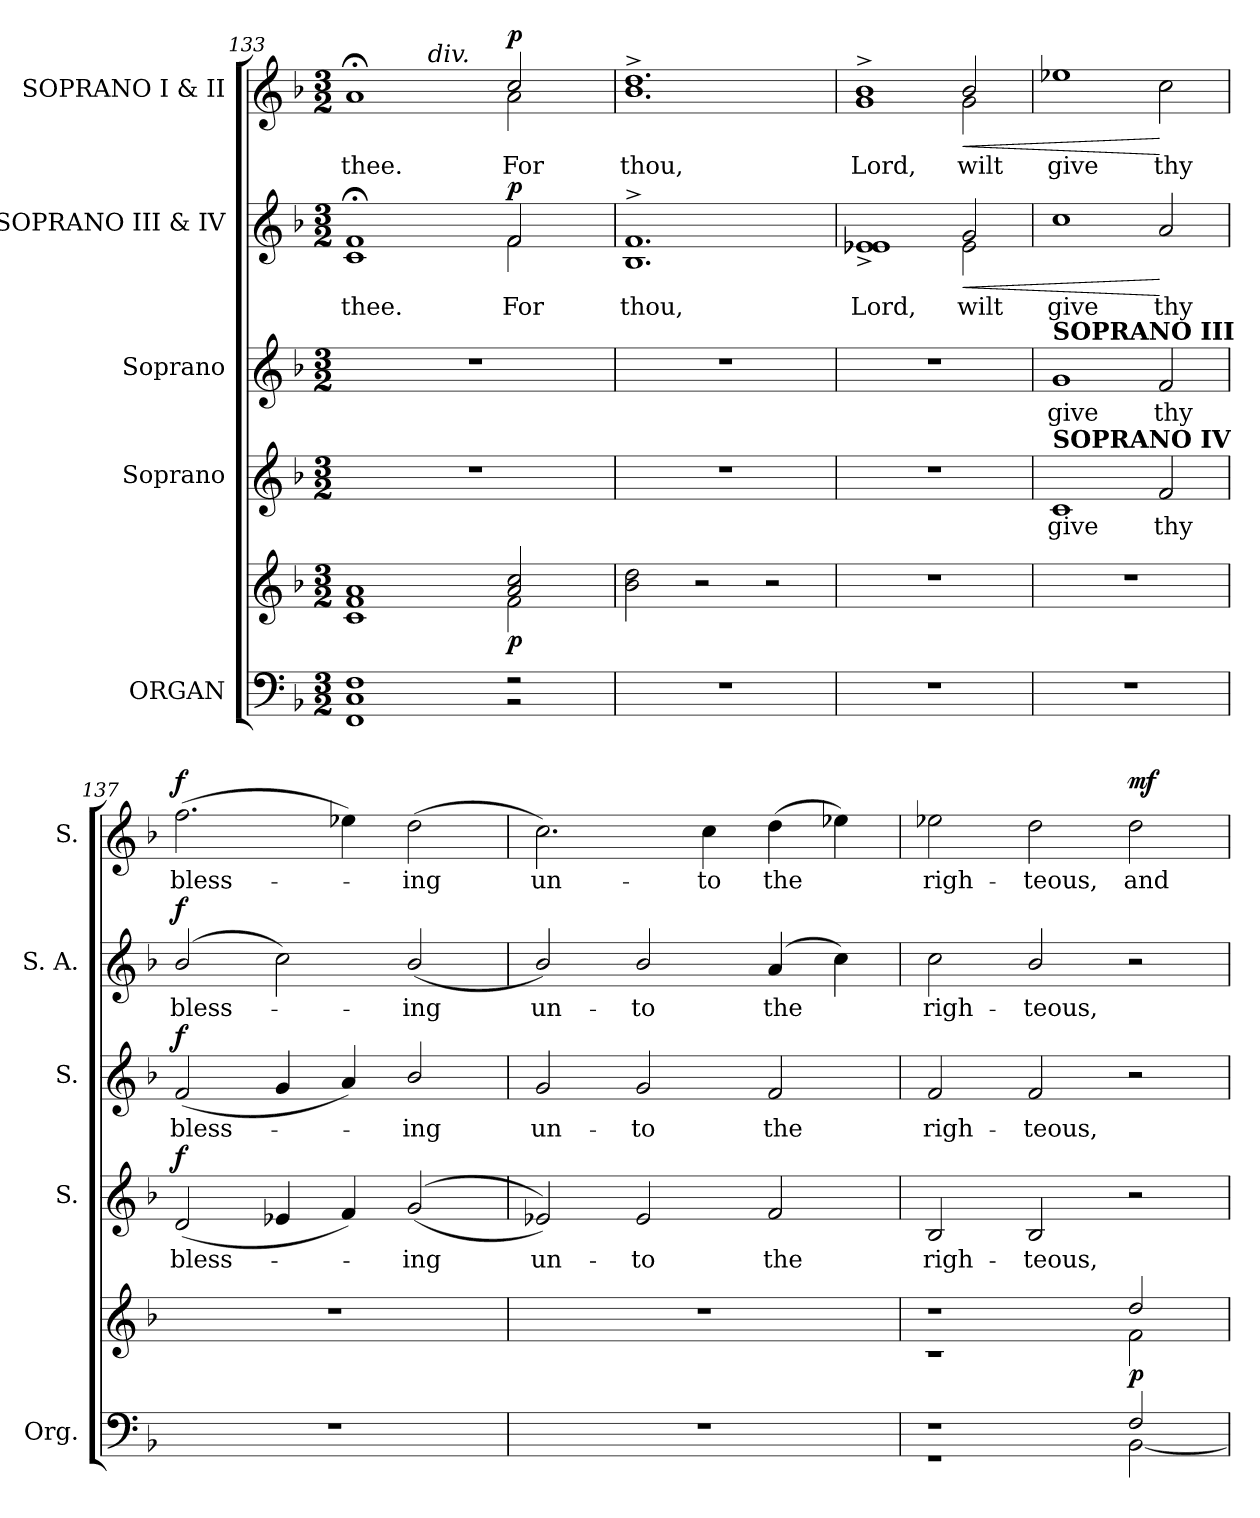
**kern	**kern	**dynam	**kern	**text	**dynam	**kern	**text	**dynam	**kern	**text	**dynam	**kern	**text	**dynam
*part5	*part5	*part5	*part4	*part4	*part4	*part3	*part3	*part3	*part2	*part2	*part2	*part1	*part1	*part1
*staff6	*staff5	*staff5/6	*staff4	*staff4	*staff4	*staff3	*staff3	*staff3	*staff2	*staff2	*staff2	*staff1	*staff1	*staff1
*I"ORGAN	*	*	*I"Soprano	*	*	*I"Soprano	*	*	*I"SOPRANO III & IV	*	*	*I"SOPRANO I & II	*	*
*I'Org.	*	*	*I'S.	*	*	*I'S.	*	*	*I'S. A.	*	*	*I'S.	*	*
*clefF4	*clefG2	*	*clefG2	*	*	*clefG2	*	*	*clefG2	*	*	*clefG2	*	*
*k[b-]	*k[b-]	*	*k[b-]	*	*	*k[b-]	*	*	*k[b-]	*	*	*k[b-]	*	*
*F:	*F:	*	*F:	*	*	*F:	*	*	*F:	*	*	*F:	*	*
*M3/2	*M3/2	*	*M3/2	*	*	*M3/2	*	*	*M3/2	*	*	*M3/2	*	*
=133	=133	=133	=133	=133	=133	=133	=133	=133	=133	=133	=133	=133	=133	=133
*^	*^	*	*	*	*	*	*	*	*	*	*	*	*	*
!	!	!	!	!	!LO:N:vis=1	!	!	!LO:N:vis=1	!	!	!	!	!	!	!	!
!	!	!	!	!	!	!	!	!	!	!	!	!LO:LY:b:color=#000000	!	!	!	!
*	*	*	*	*	*	*	*	*	*	*	*^	*	*	*	*	*
!	!	!	!	!	!	!	!	!	!	!	!	!	!	!	!	!LO:LY:b:color=#000000	!
*	*	*	*	*	*	*	*	*	*	*	*	*	*	*	*^	*	*
*	*	*	*	*	*	*	*	*	*	*	*	*	*	*	*	*^	*	*
1Fi	1FFi 1Ci	1fi 1ai	1ci	.	1.r	.	.	1.r	.	.	1f;i	1ci	thee.	.	1a;i	1ryy	4ryy	thee.	.
.	.	.	.	.	.	.	.	.	.	.	.	.	.	.	.	.	8ryy	.	.
.	.	.	.	.	.	.	.	.	.	.	.	.	.	.	.	.	256..ryy	.	.
!	!	!	!	!	!	!	!	!	!	!	!	!	!	!	!	!	!LO:TX:a:i:t=div.	!	!
.	.	.	.	.	.	.	.	.	.	.	.	.	.	.	.	.	1ryy	.	.
!	!	!	!	!	!	!	!	!	!	!	!	!	!LO:LY:b:color=#000000	!	!	!	!	!	!
*	*	*	*	*	*	*	*	*	*	*	*	*	*	*	*MM152	*	*	*	*
!	!	!	!	!	!	!	!	!	!	!	!	!	!	!	!	!	!	!LO:LY:b:color=#000000	!
2r	2r	2ai/ 2cci	2fi\	p	.	.	.	.	.	.	2fi/	2fi\	For	p	2cci/	2ai\	.	For	p
.	.	.	.	.	.	.	.	.	.	.	.	.	.	.	.	.	16ryy	.	.
.	.	.	.	.	.	.	.	.	.	.	.	.	.	.	.	.	32ryy	.	.
.	.	.	.	.	.	.	.	.	.	.	.	.	.	.	.	.	64ryy	.	.
.	.	.	.	.	.	.	.	.	.	.	.	.	.	.	.	.	128ryy	.	.
.	.	.	.	.	.	.	.	.	.	.	.	.	.	.	.	.	1024ryy	.	.
=134	=134	=134	=134	=134	=134	=134	=134	=134	=134	=134	=134	=134	=134	=134	=134	=134	=134	=134	=134
!LO:N:vis=1	!	!	!	!	!LO:N:vis=1	!	!	!LO:N:vis=1	!	!	!	!	!	!	!	!	!	!	!
*v	*v	*	*	*	*	*	*	*	*	*	*	*	*	*	*v	*v	*v	*	*
*	*v	*v	*	*	*	*	*	*	*	*	*	*	*	*	*	*
*^	*^	*	*	*	*	*	*	*	*	*	*	*	*^	*	*
*	*	*	*	*	*	*	*	*	*	*	*	*	*	*	*	*^	*	*
!	!	!	!	!	!	!	!	!	!	!	!	!	!LO:LY:b:color=#000000	!	!	!	!	!	!
*v	*v	*	*	*	*	*	*	*	*	*	*	*	*	*	*v	*v	*v	*	*
*	*v	*v	*	*	*	*	*	*	*	*	*	*	*	*	*	*
*^	*^	*	*	*	*	*	*	*	*	*	*	*	*^	*	*
*	*	*	*	*	*	*	*	*	*	*	*	*	*	*	*	*^	*	*
!	!	!	!	!	!	!	!	!	!	!	!	!	!	!	!	!	!	!LO:LY:b:color=#000000	!
*v	*v	*	*	*	*	*	*	*	*	*	*	*	*	*	*	*v	*v	*	*
*	*v	*v	*	*	*	*	*	*	*	*	*	*	*	*	*	*	*
1.r	2b-i\ 2ddi	.	1.r	.	.	1.r	.	.	1.f^i	1.B-i	thou,	.	1.dd^i	1.b-i	thou,	.
.	2r	.	.	.	.	.	.	.	.	.	.	.	.	.	.	.
.	2r	.	.	.	.	.	.	.	.	.	.	.	.	.	.	.
=135	=135	=135	=135	=135	=135	=135	=135	=135	=135	=135	=135	=135	=135	=135	=135	=135
!LO:N:vis=1	!LO:N:vis=1	!	!LO:N:vis=1	!	!	!LO:N:vis=1	!	!	!	!	!	!	!	!	!	!
!	!	!	!	!	!	!	!	!	!	!	!LO:LY:b:color=#000000	!	!	!	!	!
!	!	!	!	!	!	!	!	!	!	!	!	!	!	!	!LO:LY:b:color=#000000	!
1.r	1.r	.	1.r	.	.	1.r	.	.	1e-Xi^ 1e-i^	1ryy	Lord,	.	1b-^i	1gi	Lord,	.
!	!	!	!	!	!	!	!	!	!	!	!LO:LY:b:color=#000000	!LO:HP:b	!	!	!	!
!	!	!	!	!	!	!	!	!	!	!	!	!	!	!	!LO:LY:b:color=#000000	!LO:HP:b
.	.	.	.	.	.	.	.	.	2gi/	2e-i\	wilt	<	2b-i/	2gi\	wilt	<
!!LO:PB:g=z
=136	=136	=136	=136	=136	=136	=136	=136	=136	=136	=136	=136	=136	=136	=136	=136	=136
!LO:N:vis=1	!LO:N:vis=1	!	!	!	!	!	!	!	!	!	!	!	!	!	!	!
*	*	*	*	*	*	*	*	*	*v	*v	*	*	*	*	*	*
*	*	*	*	*	*	*	*	*	*	*	*	*v	*v	*	*
*	*	*	*	*	*	*	*	*	*^	*	*	*^	*	*
!	!	!	!	!LO:LY:b:color=#000000	!	!	!	!	!	!	!	!	!	!	!	!
*	*	*	*	*	*	*	*	*	*v	*v	*	*	*	*	*	*
*	*	*	*	*	*	*	*	*	*	*	*	*v	*v	*	*
*	*	*	*	*	*	*	*	*	*^	*	*	*^	*	*
!	!	!	!	!	!	!	!LO:LY:b:color=#000000	!	!	!	!	!	!	!	!	!
*	*	*	*	*	*	*	*	*	*v	*v	*	*	*	*	*	*
*	*	*	*	*	*	*	*	*	*	*	*	*v	*v	*	*
*	*	*	*	*	*	*	*	*	*^	*	*	*^	*	*
!	!	!	!	!	!	!	!	!	!	!	!LO:LY:b:color=#000000	!	!	!	!	!
*	*	*	*	*	*	*	*	*	*v	*v	*	*	*	*	*	*
*	*	*	*	*	*	*	*	*	*	*	*	*v	*v	*	*
*	*	*	*	*	*	*	*	*	*^	*	*	*^	*	*
!	!	!	!	!	!	!	!	!	!	!	!	!	!LO:TX:a:B:t=SOPRANO I	!	!	!
!	!	!	!	!	!	!	!	!	!LO:TX:a:B:t=SOPRANO II	!	!	!	!	!	!	!
!	!	!	!	!	!	!LO:TX:a:B:t=SOPRANO III	!	!	!	!	!	!	!	!	!	!
!	!	!	!LO:TX:a:B:t=SOPRANO IV	!	!	!	!	!	!	!	!	!	!	!	!	!
!	!	!	!	!	!	!	!	!	!	!	!	!	!	!	!LO:LY:b:color=#000000	!
*	*	*	*	*	*	*	*	*	*v	*v	*	*	*	*	*	*
*	*	*	*	*	*	*	*	*	*	*	*	*v	*v	*	*
1.r	1.r	.	1ci	give	.	1gi	give	.	1cci	give	.	1ee-Xi	give	.
!	!	!	!	!LO:LY:b:color=#000000	!	!	!	!	!	!	!	!	!	!
!	!	!	!	!	!	!	!LO:LY:b:color=#000000	!	!	!	!	!	!	!
!	!	!	!	!	!	!	!	!	!	!LO:LY:b:color=#000000	!	!	!	!
!	!	!	!	!	!	!	!	!	!	!	!	!	!LO:LY:b:color=#000000	!
.	.	.	2fi/	thy	.	2fi/	thy	.	2ai/	thy	[	2cci\	thy	[
=137	=137	=137	=137	=137	=137	=137	=137	=137	=137	=137	=137	=137	=137	=137
!LO:N:vis=1	!LO:N:vis=1	!	!	!	!	!	!	!	!	!	!	!	!	!
!	!	!	!	!LO:LY:b:color=#000000	!	!	!	!	!	!	!	!	!	!
!	!	!	!	!	!	!	!LO:LY:b:color=#000000	!	!	!	!	!	!	!
!	!	!	!	!	!	!	!	!	!	!LO:LY:b:color=#000000	!	!	!	!
!	!	!	!	!	!	!	!	!	!	!	!	!	!LO:LY:b:color=#000000	!
1.r	1.r	.	(2di/	bless-	f	(2fi/	bless-	f	(2b-i/	bless-	f	(2.ffi\	bless-	f
.	.	.	4e-Xi/	.	.	4gi/	.	.	2cci\)	.	.	.	.	.
.	.	.	4fi/)	.	.	4ai/)	.	.	.	.	.	4ee-Xi\)	.	.
!	!	!	!	!LO:LY:b:color=#000000	!	!	!	!	!	!	!	!	!	!
!	!	!	!	!	!	!	!LO:LY:b:color=#000000	!	!	!	!	!	!	!
!	!	!	!	!	!	!	!	!	!	!LO:LY:b:color=#000000	!	!	!	!
!	!	!	!	!	!	!	!	!	!	!	!	!	!LO:LY:b:color=#000000	!
.	.	.	((2gi/	-ing	.	2b-i/	-ing	.	(2b-i/	-ing	.	(2ddi\	-ing	.
=138	=138	=138	=138	=138	=138	=138	=138	=138	=138	=138	=138	=138	=138	=138
!LO:N:vis=1	!LO:N:vis=1	!	!	!	!	!	!	!	!	!	!	!	!	!
!	!	!	!	!LO:LY:b:color=#000000	!	!	!	!	!	!	!	!	!	!
!	!	!	!	!	!	!	!LO:LY:b:color=#000000	!	!	!	!	!	!	!
!	!	!	!	!	!	!	!	!	!	!LO:LY:b:color=#000000	!	!	!	!
!	!	!	!	!	!	!	!	!	!	!	!	!	!LO:LY:b:color=#000000	!
1.r	1.r	.	2e-Xi/))	un-	.	2gi/	un-	.	2b-i/)	un-	.	2.cci\)	un-	.
!	!	!	!	!LO:LY:b:color=#000000	!	!	!	!	!	!	!	!	!	!
!	!	!	!	!	!	!	!LO:LY:b:color=#000000	!	!	!	!	!	!	!
!	!	!	!	!	!	!	!	!	!	!LO:LY:b:color=#000000	!	!	!	!
.	.	.	2e-i/	-to	.	2gi/	-to	.	2b-i/	-to	.	.	.	.
!	!	!	!	!	!	!	!	!	!	!	!	!	!LO:LY:b:color=#000000	!
.	.	.	.	.	.	.	.	.	.	.	.	4cci\	-to	.
!	!	!	!	!LO:LY:b:color=#000000	!	!	!	!	!	!	!	!	!	!
!	!	!	!	!	!	!	!LO:LY:b:color=#000000	!	!	!	!	!	!	!
!	!	!	!	!	!	!	!	!	!	!LO:LY:b:color=#000000	!	!	!	!
!	!	!	!	!	!	!	!	!	!	!	!	!	!LO:LY:b:color=#000000	!
.	.	.	2fi/	the	.	2fi/	the	.	(4ai/	the	.	(4ddi\	the	.
.	.	.	.	.	.	.	.	.	4cci\)	.	.	4ee-Xi\)	.	.
=139	=139	=139	=139	=139	=139	=139	=139	=139	=139	=139	=139	=139	=139	=139
*^	*^	*	*	*	*	*	*	*	*	*	*	*	*	*
!	!	!	!	!	!	!LO:LY:b:color=#000000	!	!	!	!	!	!	!	!	!	!
!	!	!	!	!	!	!	!	!	!LO:LY:b:color=#000000	!	!	!	!	!	!	!
!	!	!	!	!	!	!	!	!	!	!	!	!LO:LY:b:color=#000000	!	!	!	!
!	!	!	!	!	!	!	!	!	!	!	!	!	!	!	!LO:LY:b:color=#000000	!
1r	1r	1r	1r	.	2B-i/	righ-	.	2fi/	righ-	.	2cci\	righ-	.	2ee-Xi\	righ-	.
!	!	!	!	!	!	!LO:LY:b:color=#000000	!	!	!	!	!	!	!	!	!	!
!	!	!	!	!	!	!	!	!	!LO:LY:b:color=#000000	!	!	!	!	!	!	!
!	!	!	!	!	!	!	!	!	!	!	!	!LO:LY:b:color=#000000	!	!	!	!
!	!	!	!	!	!	!	!	!	!	!	!	!	!	!	!LO:LY:b:color=#000000	!
.	.	.	.	.	2B-i/	-teous,	.	2fi/	-teous,	.	2b-i/	-teous,	.	2ddi\	-teous,	.
!	!	!	!	!	!	!	!	!	!	!	!	!	!	!	!LO:LY:b:color=#000000	!
2Fi/	[2BB-i\	2ddi/	2fi\	p	2r	.	.	2r	.	.	2r	.	.	2ddi\	and	mf
*v	*v	*	*	*	*	*	*	*	*	*	*	*	*	*	*	*
*	*v	*v	*	*	*	*	*	*	*	*	*	*	*	*	*
=	=	=	=	=	=	=	=	=	=	=	=	=	=	=
*-	*-	*-	*-	*-	*-	*-	*-	*-	*-	*-	*-	*-	*-	*-
